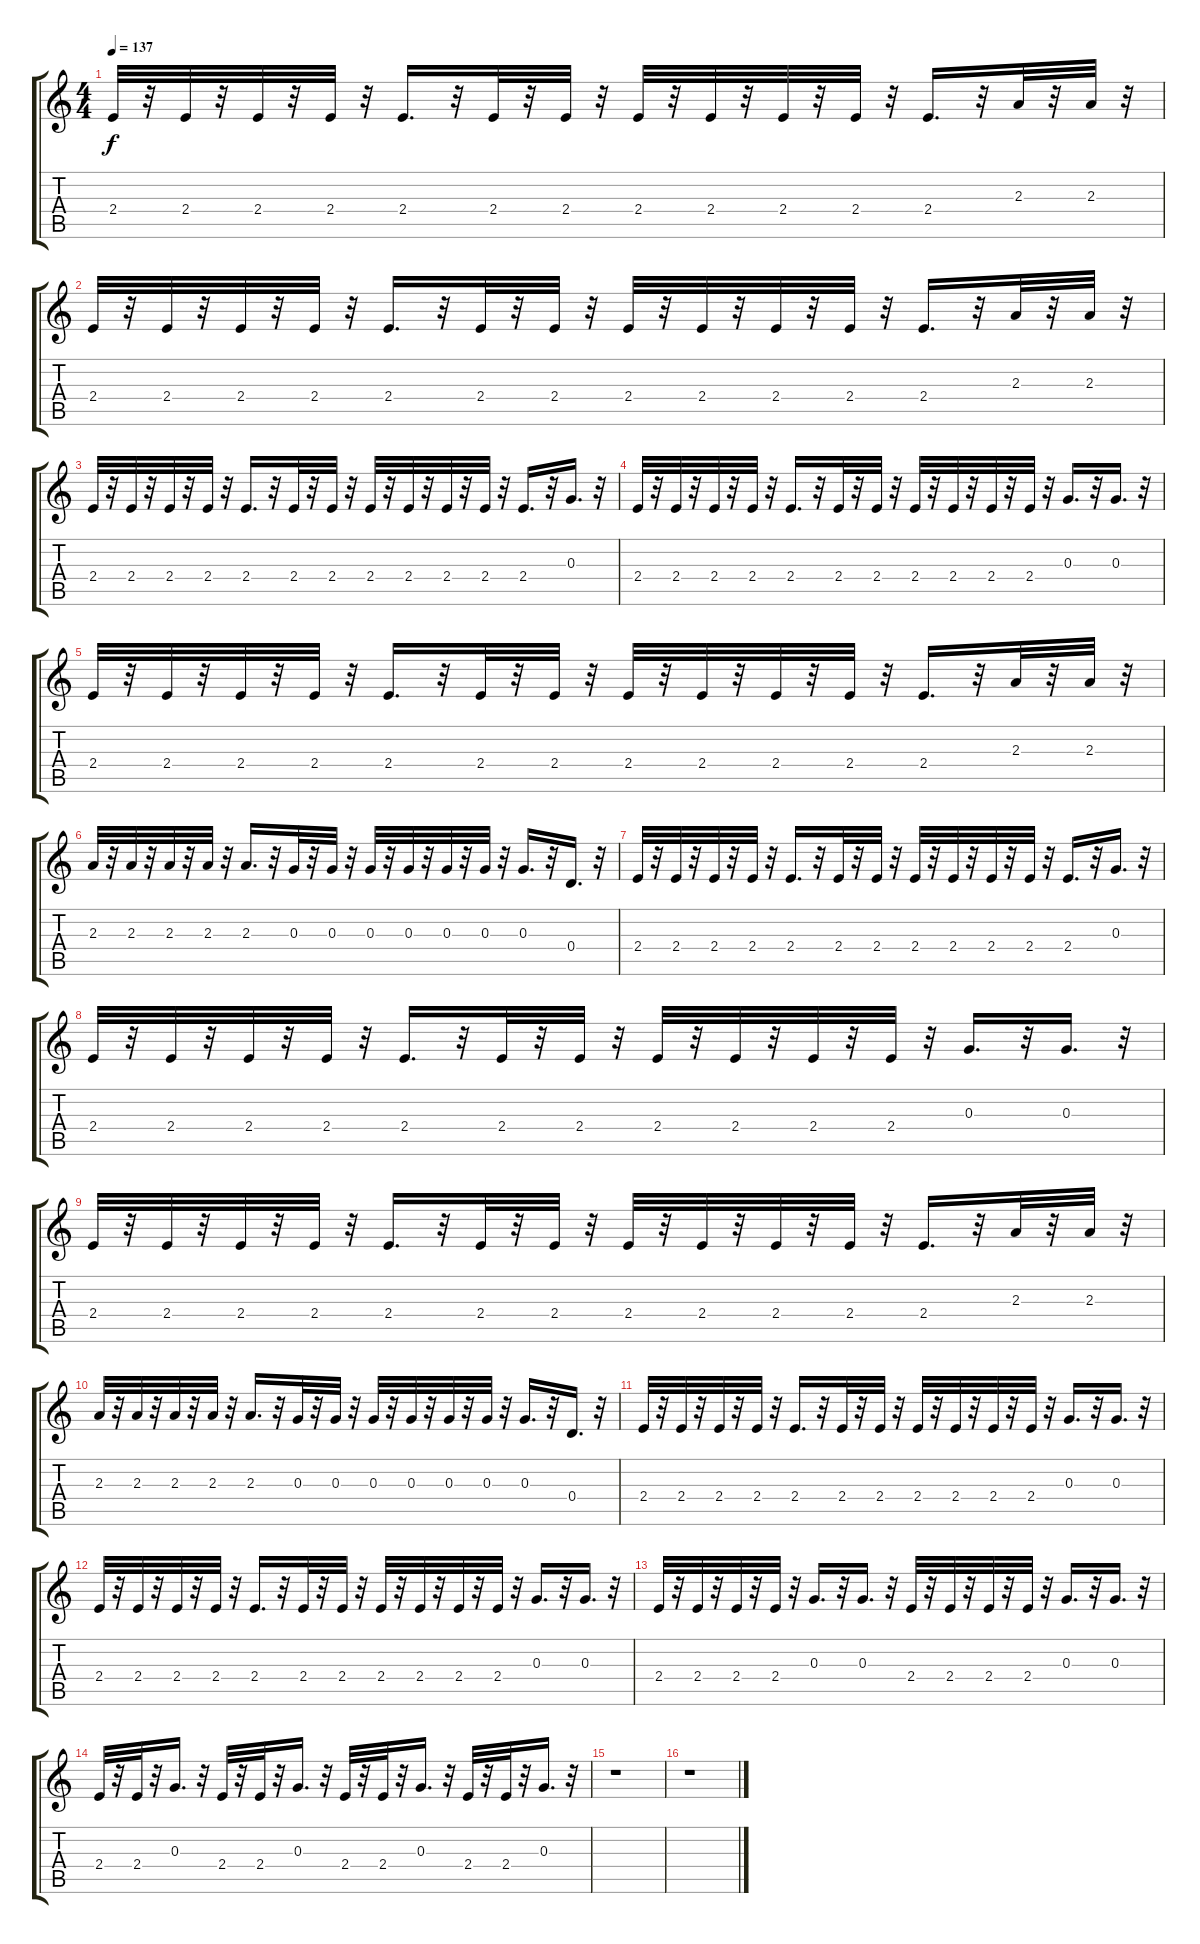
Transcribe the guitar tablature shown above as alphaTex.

\track "" {instrument contrabass}
\staff {score tabs}
\tuning (E4 B3 G3 D3 A2 E2) {hide}
\ts (4 4)
\tempo 137
\clef g2
\ks c
2.4.32{dy f} r.32 2.4.32 r.32 2.4.32 r.32 2.4.32 r.32 2.4.16{d} r.32 2.4.32 r.32 2.4.32 r.32 2.4.32 r.32 2.4.32 r.32 2.4.32 r.32 2.4.32 r.32 2.4.16{d} r.32 2.3.32 r.32 2.3.32 r.32 |
2.4.32 r.32 2.4.32 r.32 2.4.32 r.32 2.4.32 r.32 2.4.16{d} r.32 2.4.32 r.32 2.4.32 r.32 2.4.32 r.32 2.4.32 r.32 2.4.32 r.32 2.4.32 r.32 2.4.16{d} r.32 2.3.32 r.32 2.3.32 r.32 |
2.4.32 r.32 2.4.32 r.32 2.4.32 r.32 2.4.32 r.32 2.4.16{d} r.32 2.4.32 r.32 2.4.32 r.32 2.4.32 r.32 2.4.32 r.32 2.4.32 r.32 2.4.32 r.32 2.4.16{d} r.32 0.3.16{d} r.32 |
2.4.32 r.32 2.4.32 r.32 2.4.32 r.32 2.4.32 r.32 2.4.16{d} r.32 2.4.32 r.32 2.4.32 r.32 2.4.32 r.32 2.4.32 r.32 2.4.32 r.32 2.4.32 r.32 0.3.16{d} r.32 0.3.16{d} r.32 |
2.4.32 r.32 2.4.32 r.32 2.4.32 r.32 2.4.32 r.32 2.4.16{d} r.32 2.4.32 r.32 2.4.32 r.32 2.4.32 r.32 2.4.32 r.32 2.4.32 r.32 2.4.32 r.32 2.4.16{d} r.32 2.3.32 r.32 2.3.32 r.32 |
2.3.32 r.32 2.3.32 r.32 2.3.32 r.32 2.3.32 r.32 2.3.16{d} r.32 0.3.32 r.32 0.3.32 r.32 0.3.32 r.32 0.3.32 r.32 0.3.32 r.32 0.3.32 r.32 0.3.16{d} r.32 0.4.16{d} r.32 |
2.4.32 r.32 2.4.32 r.32 2.4.32 r.32 2.4.32 r.32 2.4.16{d} r.32 2.4.32 r.32 2.4.32 r.32 2.4.32 r.32 2.4.32 r.32 2.4.32 r.32 2.4.32 r.32 2.4.16{d} r.32 0.3.16{d} r.32 |
2.4.32 r.32 2.4.32 r.32 2.4.32 r.32 2.4.32 r.32 2.4.16{d} r.32 2.4.32 r.32 2.4.32 r.32 2.4.32 r.32 2.4.32 r.32 2.4.32 r.32 2.4.32 r.32 0.3.16{d} r.32 0.3.16{d} r.32 |
2.4.32 r.32 2.4.32 r.32 2.4.32 r.32 2.4.32 r.32 2.4.16{d} r.32 2.4.32 r.32 2.4.32 r.32 2.4.32 r.32 2.4.32 r.32 2.4.32 r.32 2.4.32 r.32 2.4.16{d} r.32 2.3.32 r.32 2.3.32 r.32 |
2.3.32 r.32 2.3.32 r.32 2.3.32 r.32 2.3.32 r.32 2.3.16{d} r.32 0.3.32 r.32 0.3.32 r.32 0.3.32 r.32 0.3.32 r.32 0.3.32 r.32 0.3.32 r.32 0.3.16{d} r.32 0.4.16{d} r.32 |
2.4.32 r.32 2.4.32 r.32 2.4.32 r.32 2.4.32 r.32 2.4.16{d} r.32 2.4.32 r.32 2.4.32 r.32 2.4.32 r.32 2.4.32 r.32 2.4.32 r.32 2.4.32 r.32 0.3.16{d} r.32 0.3.16{d} r.32 |
2.4.32 r.32 2.4.32 r.32 2.4.32 r.32 2.4.32 r.32 2.4.16{d} r.32 2.4.32 r.32 2.4.32 r.32 2.4.32 r.32 2.4.32 r.32 2.4.32 r.32 2.4.32 r.32 0.3.16{d} r.32 0.3.16{d} r.32 |
2.4.32 r.32 2.4.32 r.32 2.4.32 r.32 2.4.32 r.32 0.3.16{d} r.32 0.3.16{d} r.32 2.4.32 r.32 2.4.32 r.32 2.4.32 r.32 2.4.32 r.32 0.3.16{d} r.32 0.3.16{d} r.32 |
2.4.32 r.32 2.4.32 r.32 0.3.16{d} r.32 2.4.32 r.32 2.4.32 r.32 0.3.16{d} r.32 2.4.32 r.32 2.4.32 r.32 0.3.16{d} r.32 2.4.32 r.32 2.4.32 r.32 0.3.16{d} r.32 |
r.1 |
r.1
